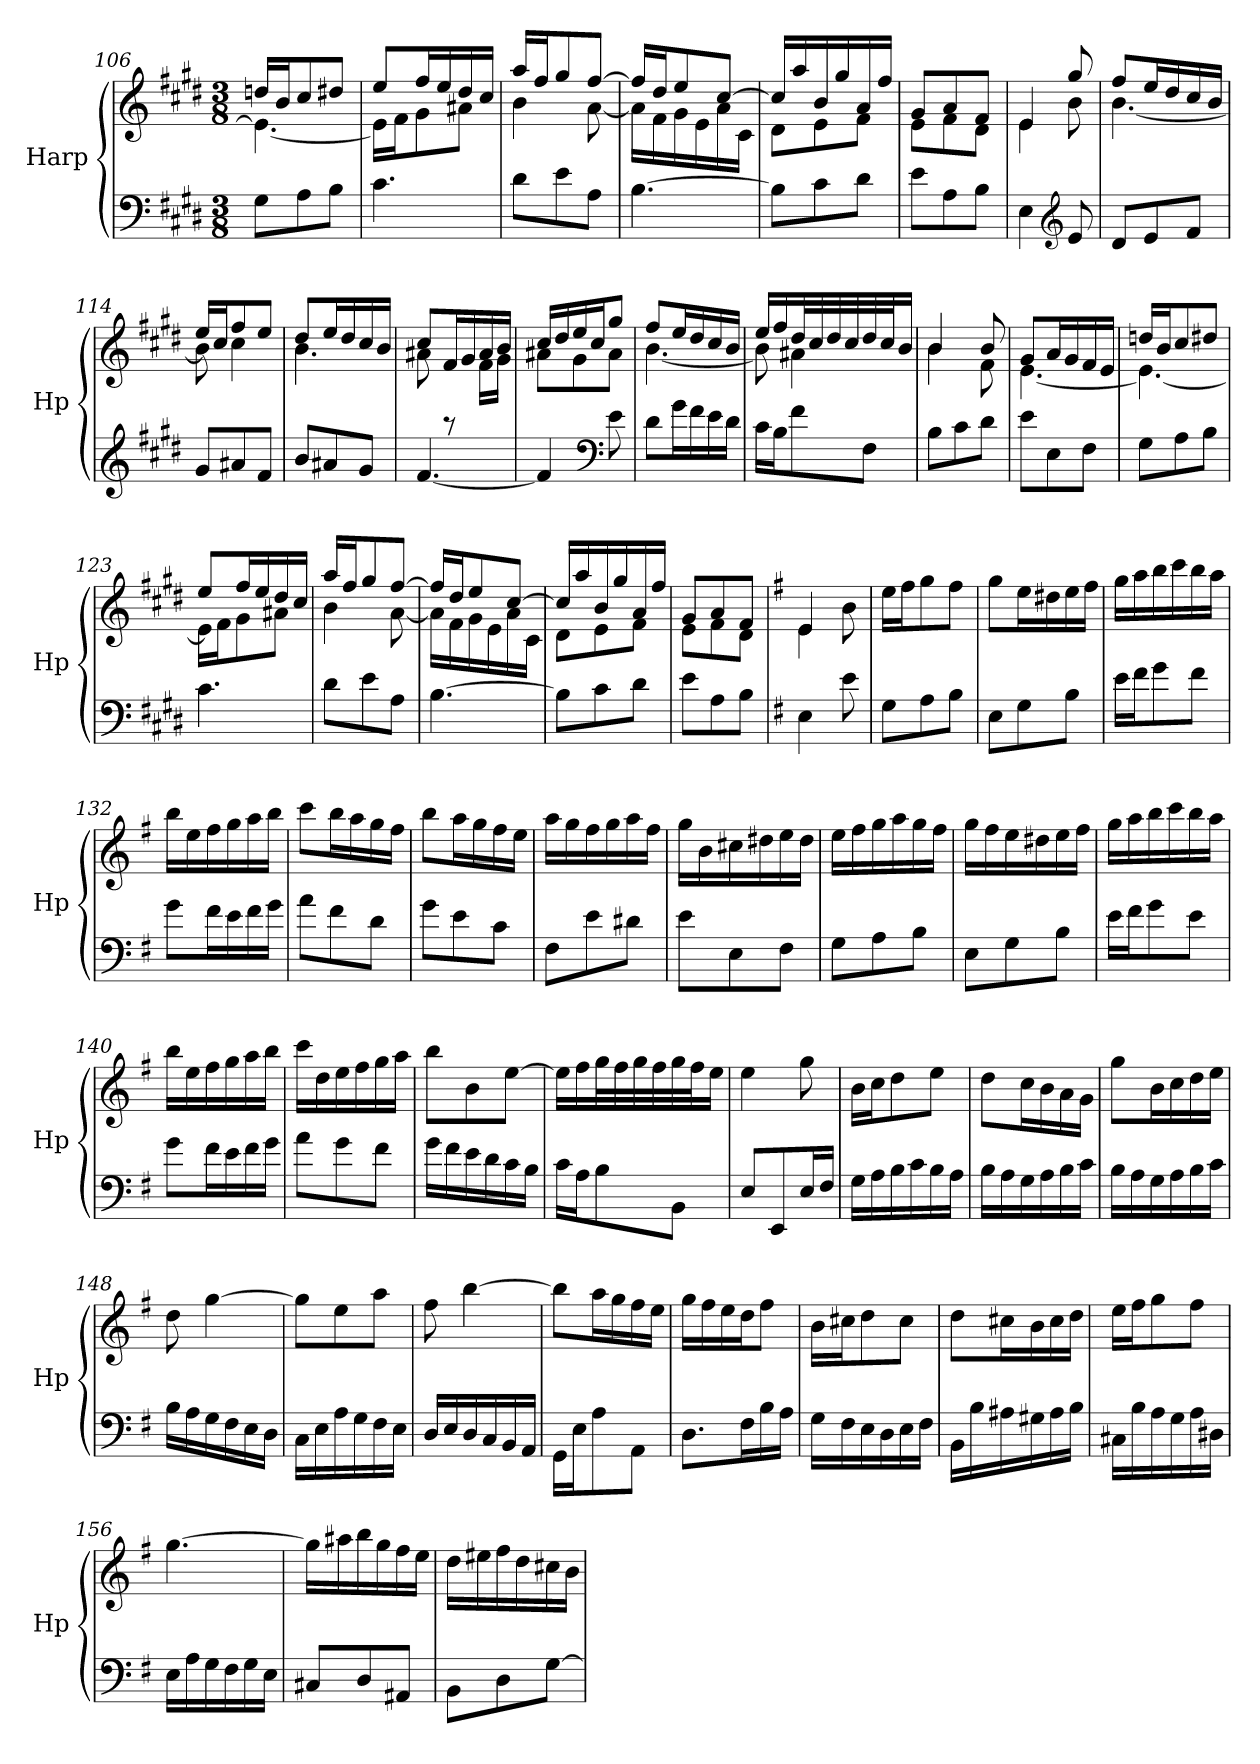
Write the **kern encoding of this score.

**kern	**kern
*part1	*part1
*staff2	*staff1
*I"Harp	*
*I'Hp	*
*clefF4	*clefG2
*k[f#c#g#d#]	*k[f#c#g#d#]
*M3/8	*M3/8
=106	=106
*	*^
8G#\L	16ddn/LL	4.e\_
.	16b/J	.
8A\	8cc#/	.
8B\J	8dd#X/J	.
=107	=107	=107
4.c#\	8ee/L	16e\LL]
.	.	16f#\J
.	16ff#/L	8g#\
.	16ee/	.
.	16dd#/	8a#X\J
.	16cc#/JJ	.
=108	=108	=108
8d#\L	16aa/LL	4b\
.	16ff#/J	.
8e\	8gg#/	.
8A\J	[8ff#/J	[8a\
=109	=109	=109
[4.B\	16ff#/LL]	16a\LL]
.	16dd#/J	16f#\
.	8ee/	16g#\
.	.	16e\
.	[8cc#/J	16a\
.	.	16c#\JJ
=110	=110	=110
8B\L]	16cc#/LL]	8d#\L
.	16aa/	.
8c#\	16b/	8e\
.	16gg#/	.
8d#\J	16a/	8f#\J
.	16ff#/JJ	.
=111	=111	=111
8e\L	8g#/L	8e\L
8A\	8a/	8f#\
8B\J	8f#/J	8d#\J
=112	=112	=112
4E\	4e/	4e\
*clefG2	*	*
8e/	8gg#/	8b\
!!LO:PB:g=z	!!
=113	=113	=113
8d#/L	8ff#/L	[4.b\
8e/	16ee/L	.
.	16dd#/	.
8f#/J	16cc#/	.
.	16b/JJ	.
=114	=114	=114
8g#/L	16ee/LL	8b\]
.	16cc#/J	.
8a#X/	8ff#/	4cc#\
8f#/J	8ee/J	.
=115	=115	=115
8b/L	8dd#/L	4.b\
8a#X/	16ee/L	.
.	16dd#/	.
8g#/J	16cc#/	.
.	16b/JJ	.
=116	=116	=116
[4.f#/	8cc#/L	8a#X\
.	16f#/L	8rBB
.	16g#/	.
.	16a#/	16f#\LL
.	16b/JJ	16g#\JJ
=117	=117	=117
4f#/]	16cc#/LL	8a#X\L
.	16dd#/	.
.	16ee/	8g#\
.	16cc#/J	.
*clefF4	*	*
8e\	8gg#/J	8a#\J
=118	=118	=118
8d#\L	8ff#/L	[4.b\
16g#\L	16ee/L	.
16f#\	16dd#/	.
16e\	16cc#/	.
16d#\JJ	16b/JJ	.
=119	=119	=119
16c#\LL	16ee/LL	8b\]
16B\J	16ff#/	.
8f#\	32dd#/L	4a#X\
.	32cc#/	.
.	32dd#/	.
.	32cc#/	.
8F#\J	32dd#/	.
.	32cc#/J	.
.	16b/JJ	.
!!LO:LB:g=z	!!
=120	=120	=120
8B\L	4b/	4b\
8c#\	.	.
8d#\J	8b/	8f#\
=121	=121	=121
8e\L	8g#/L	[4.e\
8E\	16a/L	.
.	16g#/	.
8F#\J	16f#/	.
.	16e/JJ	.
=122	=122	=122
8G#\L	16ddn/LL	4.e\_
.	16b/J	.
8A\	8cc#/	.
8B\J	8dd#X/J	.
=123	=123	=123
4.c#\	8ee/L	16e\LL]
.	.	16f#\J
.	16ff#/L	8g#\
.	16ee/	.
.	16dd#/	8a#X\J
.	16cc#/JJ	.
=124	=124	=124
8d#\L	16aa/LL	4b\
.	16ff#/J	.
8e\	8gg#/	.
8A\J	[8ff#/J	[8a\
=125	=125	=125
[4.B\	16ff#/LL]	16a\LL]
.	16dd#/J	16f#\
.	8ee/	16g#\
.	.	16e\
.	[8cc#/J	16a\
.	.	16c#\JJ
=126	=126	=126
8B\L]	16cc#/LL]	8d#\L
.	16aa/	.
8c#\	16b/	8e\
.	16gg#/	.
8d#\J	16a/	8f#\J
.	16ff#/JJ	.
!!LO:LB:g=z	!!
=127	=127	=127
8e\L	8g#/L	8e\L
8A\	8a/	8f#\
8B\J	8f#/J	8d#\J
=128	=128	=128
*k[f#]	*k[f#]	*
4E\	4e/	4e\
8e\	8b\	8ryy
*	*v	*v
=129	=129
8G\L	16ee\LL
.	16ff#\J
8A\	8gg\
8B\J	8ff#\J
=130	=130
8E\L	8gg\L
8G\	16ee\L
.	16dd#X\
8B\J	16ee\
.	16ff#\JJ
=131	=131
16e\LL	16gg\LL
16f#\J	16aa\
8g\	16bb\
.	16ccc\
8f#\J	16bb\
.	16aa\JJ
=132	=132
8g\L	16bb\LL
.	16ee\
16f#\L	16ff#\
16e\	16gg\
16f#\	16aa\
16g\JJ	16bb\JJ
=133	=133
8a\L	8ccc\L
8f#\	16bb\L
.	16aa\
8d\J	16gg\
.	16ff#\JJ
!!LO:LB:g=z
=134	=134
8g\L	8bb\L
8e\	16aa\L
.	16gg\
8c\J	16ff#\
.	16ee\JJ
=135	=135
8F#\L	16aa\LL
.	16gg\
8e\	16ff#\
.	16gg\
8d#X\J	16aa\
.	16ff#\JJ
=136	=136
8e\L	16gg\LL
.	16b\
8E\	16cc#X\
.	16dd#X\
8F#\J	16ee\
.	16dd#\JJ
=137	=137
8G\L	16ee\LL
.	16ff#\
8A\	16gg\
.	16aa\
8B\J	16gg\
.	16ff#\JJ
=138	=138
8E\L	16gg\LL
.	16ff#\
8G\	16ee\
.	16dd#X\
8B\J	16ee\
.	16ff#\JJ
=139	=139
16e\LL	16gg\LL
16f#\J	16aa\
8g\	16bb\
.	16ccc\
8e\J	16bb\
.	16aa\JJ
!!LO:LB:g=z
=140	=140
8g\L	16bb\LL
.	16ee\
16f#\L	16ff#\
16e\	16gg\
16f#\	16aa\
16g\JJ	16bb\JJ
=141	=141
8a\L	16ccc\LL
.	16dd\
8g\	16ee\
.	16ff#\
8f#\J	16gg\
.	16aa\JJ
=142	=142
16g\LL	8bb\L
16f#\	.
16e\	8b\
16d\	.
16c\	[8ee\J
16B\JJ	.
=143	=143
16c\LL	16ee\LL]
16A\J	16ff#\
8B\	32gg\L
.	32ff#\
.	32gg\
.	32ff#\
8BB\J	32gg\
.	32ff#\J
.	16ee\JJ
=144	=144
8E/L	4ee\
8EE/	.
16E/L	8gg\
16F#/JJ	.
=145	=145
16G\LL	16b\LL
16A\	16cc\J
16B\	8dd\
16c\	.
16B\	8ee\J
16A\JJ	.
!!LO:LB:g=z
=146	=146
16B\LL	8dd\L
16A\	.
16G\	16cc\L
16A\	16b\
16B\	16a\
16c\JJ	16g\JJ
=147	=147
16B\LL	8gg\L
16A\	.
16G\	16b\L
16A\	16cc\
16B\	16dd\
16c\JJ	16ee\JJ
=148	=148
16B\LL	8dd\
16A\	.
16G\	[4gg\
16F#\	.
16E\	.
16D\JJ	.
=149	=149
16C\LL	8gg\L]
16E\	.
16A\	8ee\
16G\	.
16F#\	8aa\J
16E\JJ	.
=150	=150
16D/LL	8ff#\
16E/	.
16D/	[4bb\
16C/	.
16BB/	.
16AA/JJ	.
=151	=151
16GG\LL	8bb\L]
16E\J	.
8A\	16aa\L
.	16gg\
8AA\J	16ff#\
.	16ee\JJ
=152	=152
8.D\L	16gg\LL
.	16ff#\
.	16ee\
16F#\L	16dd\J
16B\	8ff#\J
16A\JJ	.
!!LO:PB:g=z
=153	=153
16G\LL	16b\LL
16F#\	16cc#X\J
16E\	8dd\
16D\	.
16E\	8cc#\J
16F#\JJ	.
=154	=154
16BB\LL	8dd\L
16B\	.
16A#X\	16cc#X\L
16G#X\	16b\
16A#\	16cc#\
16B\JJ	16dd\JJ
=155	=155
16C#X\LL	16ee\LL
16B\	16ff#\J
16A\	8gg\
16G\	.
16A\	8ff#\J
16D#X\JJ	.
=156	=156
16E\LL	[4.gg\
16A\	.
16G\	.
16F#\	.
16G\	.
16E\JJ	.
=157	=157
8C#X/L	16gg\LL]
.	16aa#X\
8D/	16bb\
.	16gg\
8AA#X/J	16ff#\
.	16ee\JJ
=158	=158
8BB\L	16dd\LL
.	16ee#X\
8D\	16ff#\
.	16dd\
[8G\J	16cc#X\
.	16b\JJ
=	=
*-	*-
